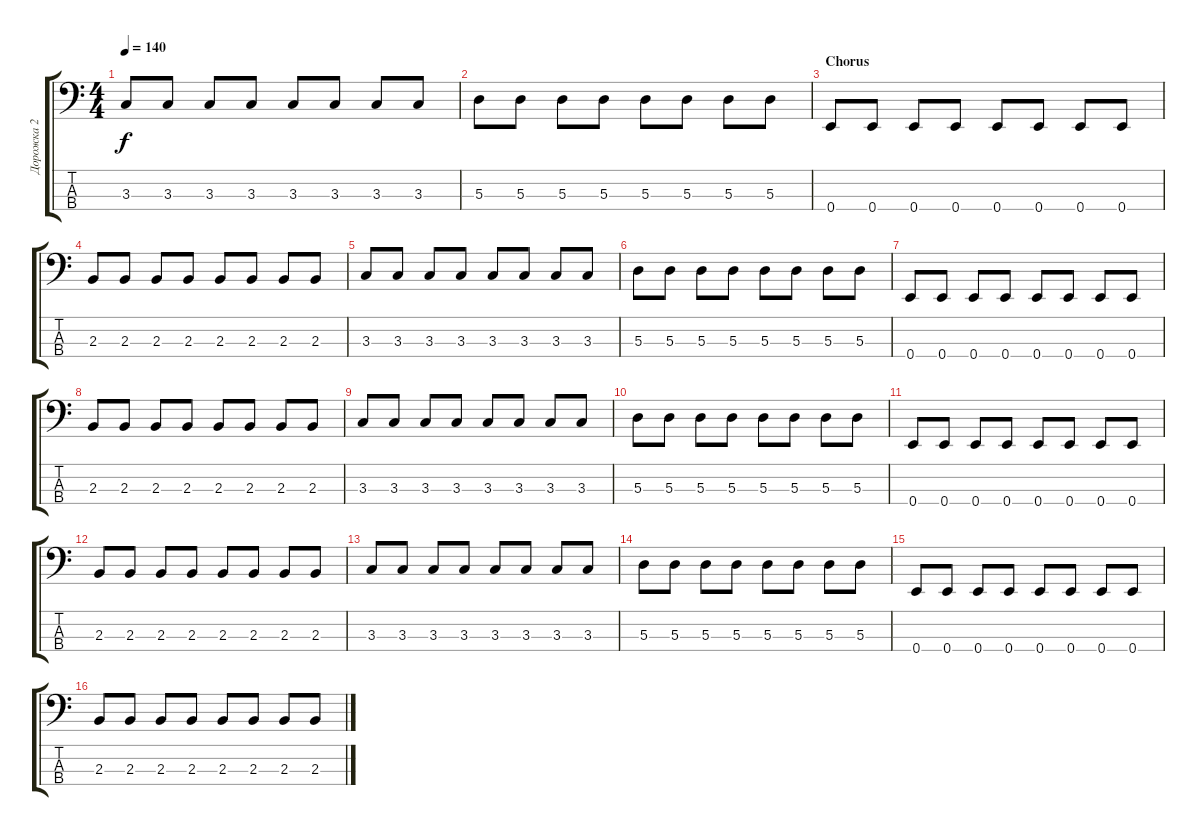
\track ("Дорожка 2" "Дорожка 2") {instrument electricbassfinger}
\staff {score tabs}
\tuning (G2 D2 A1 E1) {hide}
\ts (4 4)
\tempo 140
\clef f4
\ks c
3.3.8{dy f} 3.3.8 3.3.8 3.3.8 3.3.8 3.3.8 3.3.8 3.3.8 |
5.3.8 5.3.8 5.3.8 5.3.8 5.3.8 5.3.8 5.3.8 5.3.8 |
\section ("" "Chorus")
0.4.8 0.4.8 0.4.8 0.4.8 0.4.8 0.4.8 0.4.8 0.4.8 |
2.3.8 2.3.8 2.3.8 2.3.8 2.3.8 2.3.8 2.3.8 2.3.8 |
3.3.8 3.3.8 3.3.8 3.3.8 3.3.8 3.3.8 3.3.8 3.3.8 |
5.3.8 5.3.8 5.3.8 5.3.8 5.3.8 5.3.8 5.3.8 5.3.8 |
0.4.8 0.4.8 0.4.8 0.4.8 0.4.8 0.4.8 0.4.8 0.4.8 |
2.3.8 2.3.8 2.3.8 2.3.8 2.3.8 2.3.8 2.3.8 2.3.8 |
3.3.8 3.3.8 3.3.8 3.3.8 3.3.8 3.3.8 3.3.8 3.3.8 |
5.3.8 5.3.8 5.3.8 5.3.8 5.3.8 5.3.8 5.3.8 5.3.8 |
0.4.8 0.4.8 0.4.8 0.4.8 0.4.8 0.4.8 0.4.8 0.4.8 |
2.3.8 2.3.8 2.3.8 2.3.8 2.3.8 2.3.8 2.3.8 2.3.8 |
3.3.8 3.3.8 3.3.8 3.3.8 3.3.8 3.3.8 3.3.8 3.3.8 |
5.3.8 5.3.8 5.3.8 5.3.8 5.3.8 5.3.8 5.3.8 5.3.8 |
0.4.8 0.4.8 0.4.8 0.4.8 0.4.8 0.4.8 0.4.8 0.4.8 |
2.3.8 2.3.8 2.3.8 2.3.8 2.3.8 2.3.8 2.3.8 2.3.8
